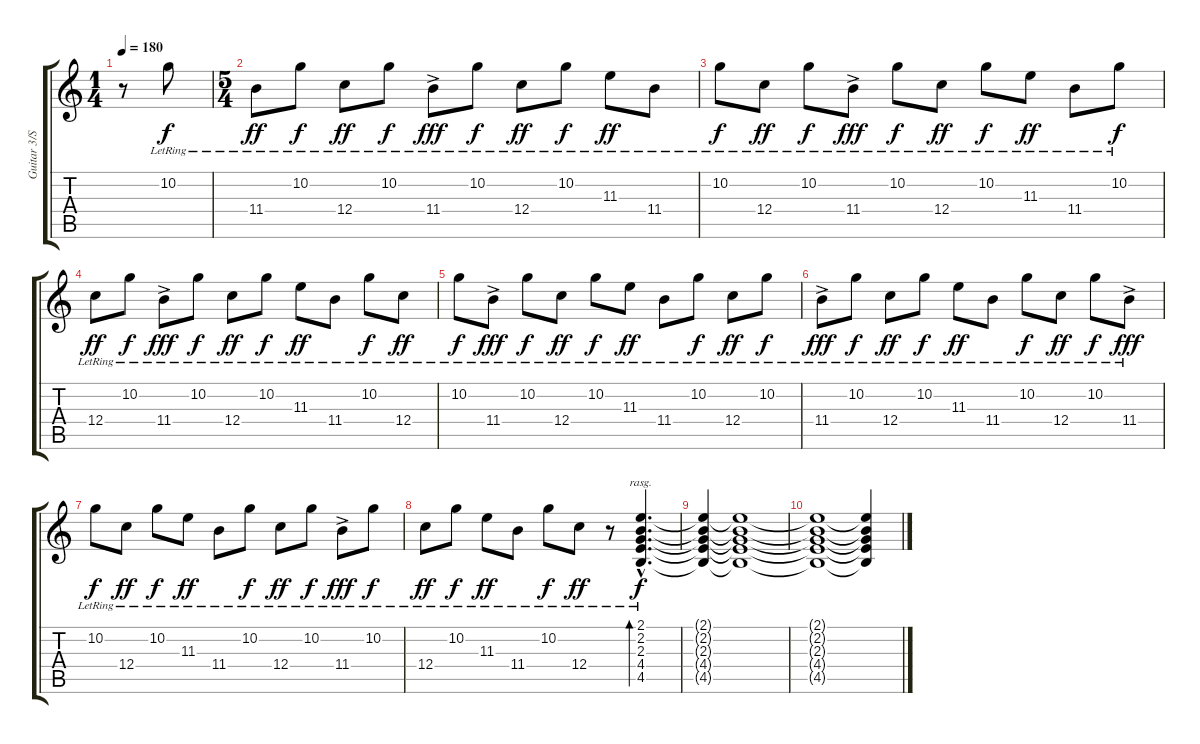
\track ("Guitar 3/Sitar" "Guitar 3/S") {instrument acousticguitarsteel}
\staff {score tabs}
\tuning (D4 A3 F3 C3 G2 C2) {hide}
\ts (1 4)
\tempo 180
\clef g2
\ks c
r.8{dy f instrument acousticguitarsteel} 10.2{lr}.8 |
\ts (5 4)
11.4{lr}.8{dy ff} 10.2{lr}.8{dy f} 12.4{lr}.8{dy ff} 10.2{lr}.8{dy f} 11.4{ac lr}.8{dy fff} 10.2{lr}.8{dy f} 12.4{lr}.8{dy ff} 10.2{lr}.8{dy f} 11.3{lr}.8{dy ff} 11.4{lr}.8 |
10.2{lr}.8{dy f} 12.4{lr}.8{dy ff} 10.2{lr}.8{dy f} 11.4{ac lr}.8{dy fff} 10.2{lr}.8{dy f} 12.4{lr}.8{dy ff} 10.2{lr}.8{dy f} 11.3{lr}.8{dy ff} 11.4{lr}.8 10.2{lr}.8{dy f} |
12.4{lr}.8{dy ff} 10.2{lr}.8{dy f} 11.4{ac lr}.8{dy fff} 10.2{lr}.8{dy f} 12.4{lr}.8{dy ff} 10.2{lr}.8{dy f} 11.3{lr}.8{dy ff} 11.4{lr}.8 10.2{lr}.8{dy f} 12.4{lr}.8{dy ff} |
10.2{lr}.8{dy f} 11.4{ac lr}.8{dy fff} 10.2{lr}.8{dy f} 12.4{lr}.8{dy ff} 10.2{lr}.8{dy f} 11.3{lr}.8{dy ff} 11.4{lr}.8 10.2{lr}.8{dy f} 12.4{lr}.8{dy ff} 10.2{lr}.8{dy f} |
11.4{ac lr}.8{dy fff} 10.2{lr}.8{dy f} 12.4{lr}.8{dy ff} 10.2{lr}.8{dy f} 11.3{lr}.8{dy ff} 11.4{lr}.8 10.2{lr}.8{dy f} 12.4{lr}.8{dy ff} 10.2{lr}.8{dy f} 11.4{ac lr}.8{dy fff} |
10.2{lr}.8{dy f} 12.4{lr}.8{dy ff} 10.2{lr}.8{dy f} 11.3{lr}.8{dy ff} 11.4{lr}.8 10.2{lr}.8{dy f} 12.4{lr}.8{dy ff} 10.2{lr}.8{dy f} 11.4{ac lr}.8{dy fff} 10.2{lr}.8{dy f} |
12.4{lr}.8{dy ff} 10.2{lr}.8{dy f} 11.3{lr}.8{dy ff} 11.4{lr}.8 10.2{lr}.8{dy f} 12.4{lr}.8{dy ff} r.8 (2.1{hac lr} 2.2{hac lr} 2.3{hac lr} 4.4{hac lr} 4.5{hac lr}).4{d bd 480 rasg ii dy f} |
(2.1{t} 2.2{t} 2.3{t} 4.4{t} 4.5{t}).4 (2.1{t} 2.2{t} 2.3{t} 4.4{t} 4.5{t}).1 |
(2.1{t} 2.2{t} 2.3{t} 4.4{t} 4.5{t}).1 (2.1{t} 2.2{t} 2.3{t} 4.4{t} 4.5{t}).4
